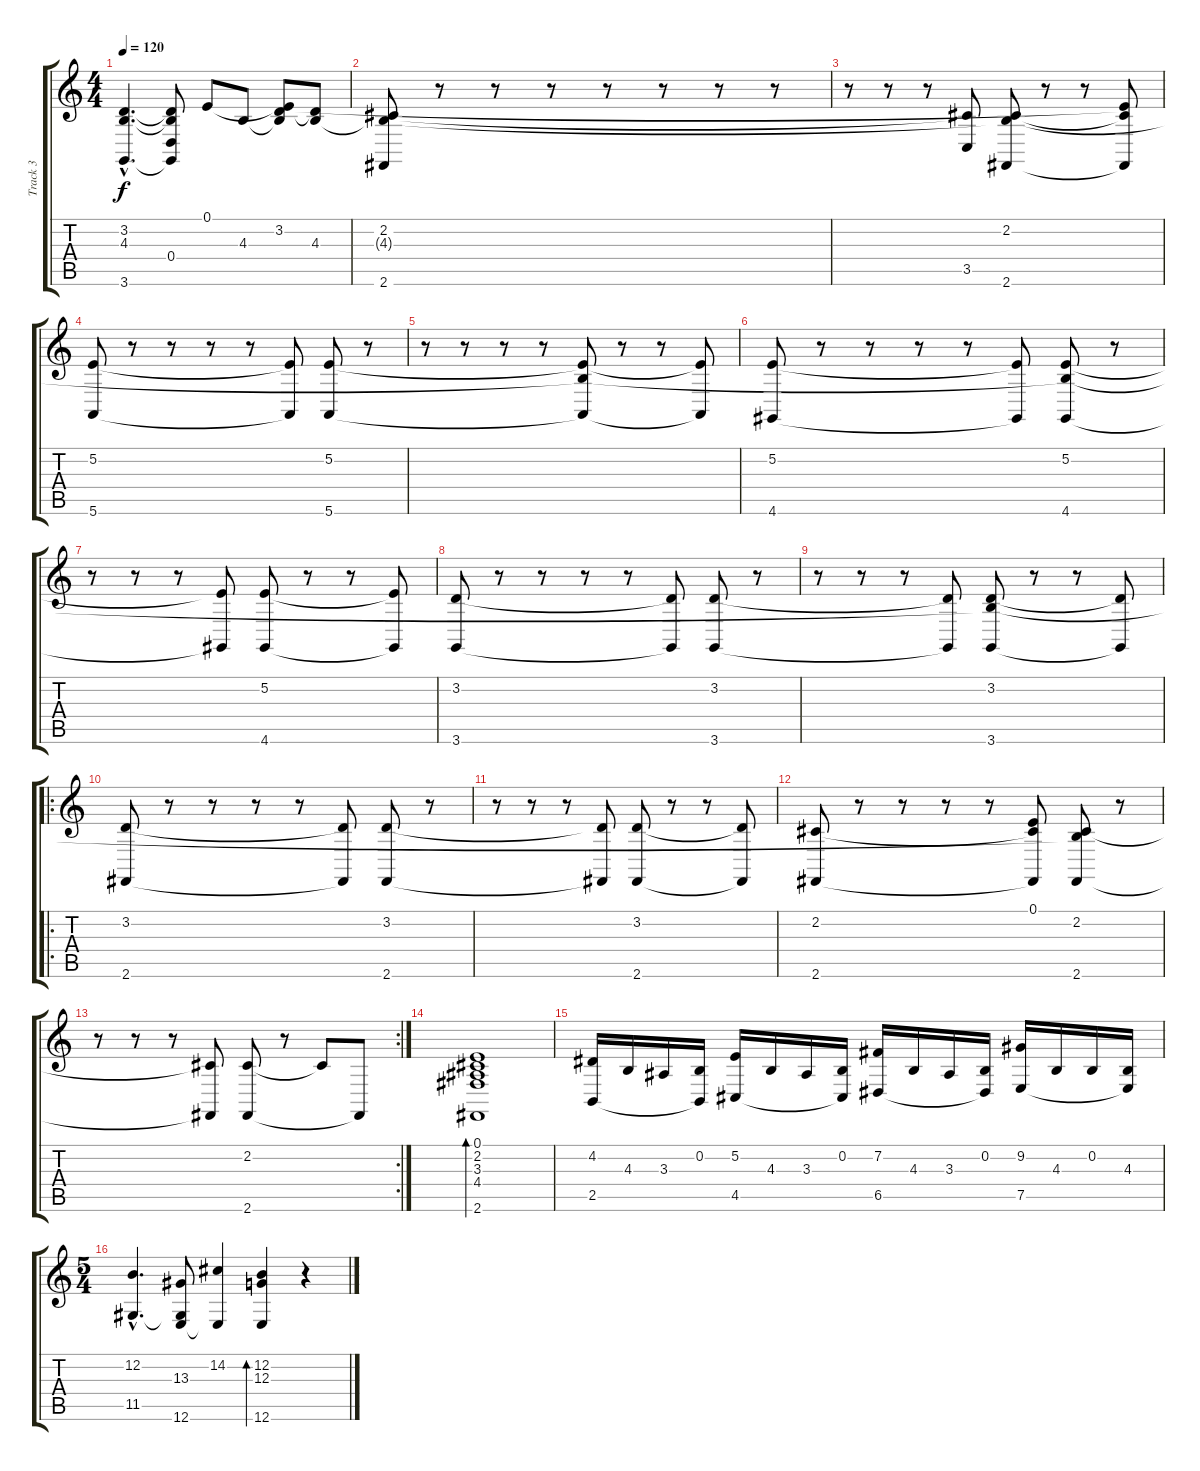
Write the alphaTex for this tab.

\track ("Track 3" "Track 3") {instrument fx7echoes}
\staff {score tabs}
\tuning (E4 B3 G3 D3 A2 E2) {hide}
\ts (4 4)
\tempo 120
\clef g2
\ks c
(3.2{hac} 4.3{hac} 3.6{hac}).4{d dy f} (3.2{t} 4.3{t} 0.4 3.6{t}).8 0.1.8 4.3.8 (0.1{t} 3.2 4.3{t}).8 (3.2{t} 4.3).8 |
(2.2 4.3{t} 2.6).8 r.8 r.8 r.8 r.8 r.8 r.8 r.8 |
r.8 r.8 r.8 (2.2{t} 3.5{t}).8 (2.2 4.3{t} 2.6).8 r.8 r.8 (0.1{t} 2.2{t} 2.6{t}).8 |
(5.2 5.6).8 r.8 r.8 r.8 r.8 (5.2{t} 5.6{t}).8 (5.2 5.6).8 r.8 |
r.8 r.8 r.8 r.8 (5.2{t} 4.3{t} 5.6{t}).8 r.8 r.8 (5.2{t} 5.6{t}).8 |
(5.2 4.6).8 r.8 r.8 r.8 r.8 (5.2{t} 4.6{t}).8 (5.2 4.3{t} 4.6).8 r.8 |
r.8 r.8 r.8 (5.2{t} 4.6{t}).8 (5.2 4.6).8 r.8 r.8 (5.2{t} 4.6{t}).8 |
(3.2 3.6).8 r.8 r.8 r.8 r.8 (3.2{t} 3.6{t}).8 (3.2 3.6).8 r.8 |
r.8 r.8 r.8 (3.2{t} 3.6{t}).8 (3.2 4.3{t} 3.6).8 r.8 r.8 (3.2{t} 3.6{t}).8 |
\ro
(3.2 2.6).8 r.8 r.8 r.8 r.8 (3.2{t} 2.6{t}).8 (3.2 2.6).8 r.8 |
r.8 r.8 r.8 (3.2{t} 2.6{t}).8 (3.2 2.6).8 r.8 r.8 (3.2{t} 2.6{t}).8 |
(2.2 2.6).8 r.8 r.8 r.8 r.8 (0.1 2.2{t} 2.6{t}).8 (2.2 4.3{t} 2.6).8 r.8 |
\rc 2
r.8 r.8 r.8 (2.2{t} 2.6{t}).8 (2.2 2.6).8 r.8 2.2{t}.8 2.6{t}.8 |
(0.1 2.2 3.3 4.4 2.6).1{bd 240} |
(4.2 2.5).16 4.3.16 3.3.16 (0.2 2.5{t}).16 (5.2 4.5).16 4.3.16 3.3.16 (0.2 4.5{t}).16 (7.2 6.5).16 4.3.16 3.3.16 (0.2 6.5{t}).16 (9.2 7.5).16 4.3.16 0.2.16 (4.3 7.5{t}).16 |
\ts (5 4)
(12.2{hac} 11.5{hac}).4{d} (13.3 11.5{t} 12.6).8 (14.2 12.6{t}).4 (12.2 12.3 12.6).4{bd 240} r.4
